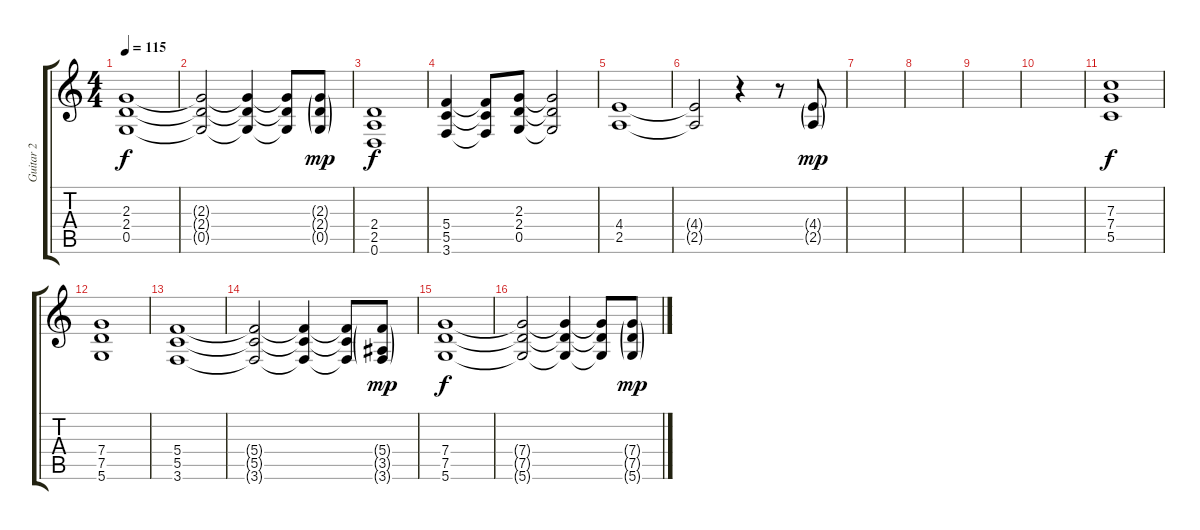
\track ("Guitar 2" "Guitar 2") {instrument acousticguitarnylon}
\staff {score tabs}
\tuning (D4 A3 F3 C3 G2 D2) {hide}
\ts (4 4)
\tempo 115
\clef g2
\ks c
(2.3 2.4 0.5).1{dy f} |
(2.3{t} 2.4{t} 0.5{t}).2 (2.3{t} 2.4{t} 0.5{t}).4 (2.3{t} 2.4{t} 0.5{t}).8 (2.3{g} 2.4{g} 0.5{g}).8{dy mp} |
(2.4 2.5 0.6).1{dy f} |
(5.4 5.5 3.6).4 (5.4{t} 5.5{t} 3.6{t}).8 (2.3 2.4 0.5).8 (2.3{t} 2.4{t} 0.5{t}).2 |
(4.4 2.5).1 |
(4.4{t} 2.5{t}).2 r.4 r.8 (4.4{g} 2.5{g}).8{dy mp} |
|
|
|
|
(7.3 7.4 5.5).1{dy f} |
(7.4 7.5 5.6).1 |
(5.4 5.5 3.6).1 |
(5.4{t} 5.5{t} 3.6{t}).2 (5.4{t} 5.5{t} 3.6{t}).4 (5.4{t} 5.5{t} 3.6{t}).8 (5.4{g} 3.5{g} 3.6{g}).8{dy mp} |
(7.4 7.5 5.6).1{dy f} |
(7.4{t} 7.5{t} 5.6{t}).2 (7.4{t} 7.5{t} 5.6{t}).4 (7.4{t} 7.5{t} 5.6{t}).8 (7.4{g} 7.5{g} 5.6{g}).8{dy mp}
